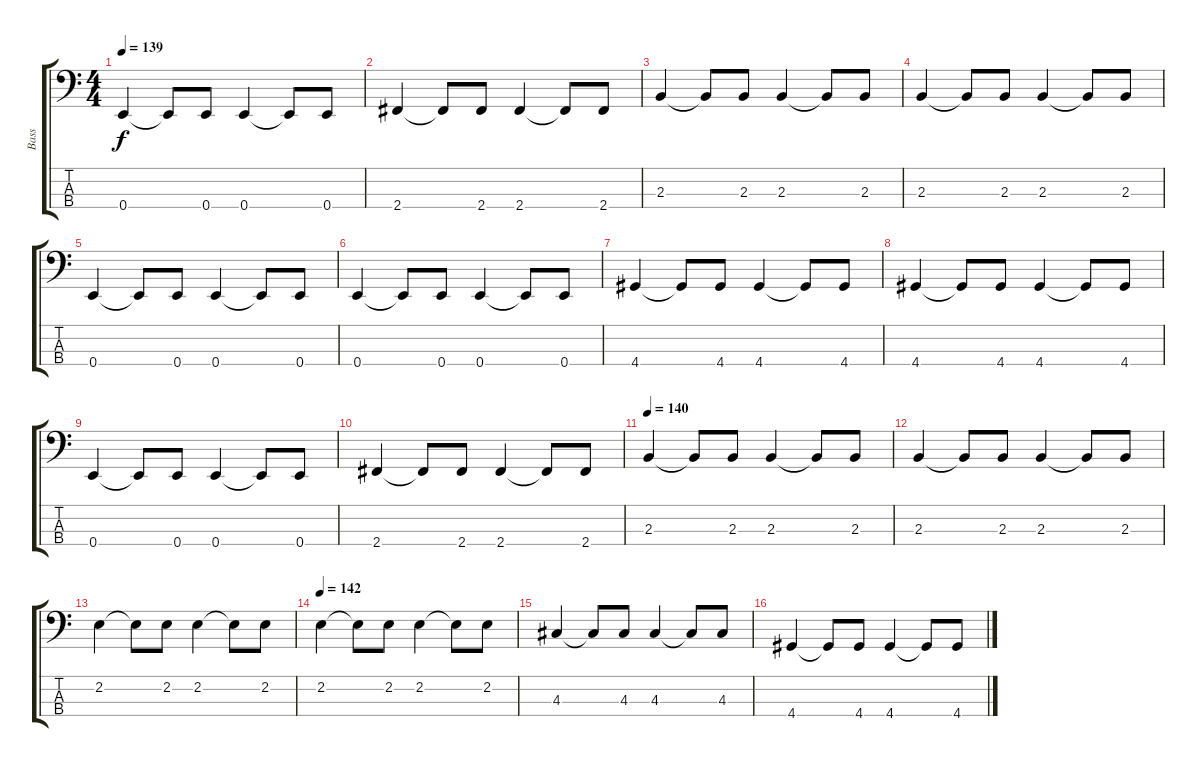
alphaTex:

\track ("Bass" "Bass") {instrument electricbassfinger}
\staff {score tabs}
\tuning (G2 D2 A1 E1) {hide}
\ts (4 4)
\tempo 139
\clef f4
\ks c
0.4.4{dy f} 0.4{t}.8 0.4.8 0.4.4 0.4{t}.8 0.4.8 |
2.4.4 2.4{t}.8 2.4.8 2.4.4 2.4{t}.8 2.4.8 |
2.3.4 2.3{t}.8 2.3.8 2.3.4 2.3{t}.8 2.3.8 |
2.3.4 2.3{t}.8 2.3.8 2.3.4 2.3{t}.8 2.3.8 |
0.4.4 0.4{t}.8 0.4.8 0.4.4 0.4{t}.8 0.4.8 |
0.4.4 0.4{t}.8 0.4.8 0.4.4 0.4{t}.8 0.4.8 |
4.4.4 4.4{t}.8 4.4.8 4.4.4 4.4{t}.8 4.4.8 |
4.4.4 4.4{t}.8 4.4.8 4.4.4 4.4{t}.8 4.4.8 |
0.4.4 0.4{t}.8 0.4.8 0.4.4 0.4{t}.8 0.4.8 |
2.4.4 2.4{t}.8 2.4.8 2.4.4 2.4{t}.8 2.4.8 |
\tempo 140
2.3.4 2.3{t}.8 2.3.8 2.3.4 2.3{t}.8 2.3.8 |
2.3.4 2.3{t}.8 2.3.8 2.3.4 2.3{t}.8 2.3.8 |
2.2.4 2.2{t}.8 2.2.8 2.2.4 2.2{t}.8 2.2.8 |
\tempo 142
2.2.4 2.2{t}.8 2.2.8 2.2.4 2.2{t}.8 2.2.8 |
4.3.4 4.3{t}.8 4.3.8 4.3.4 4.3{t}.8 4.3.8 |
4.4.4 4.4{t}.8 4.4.8 4.4.4 4.4{t}.8 4.4.8
